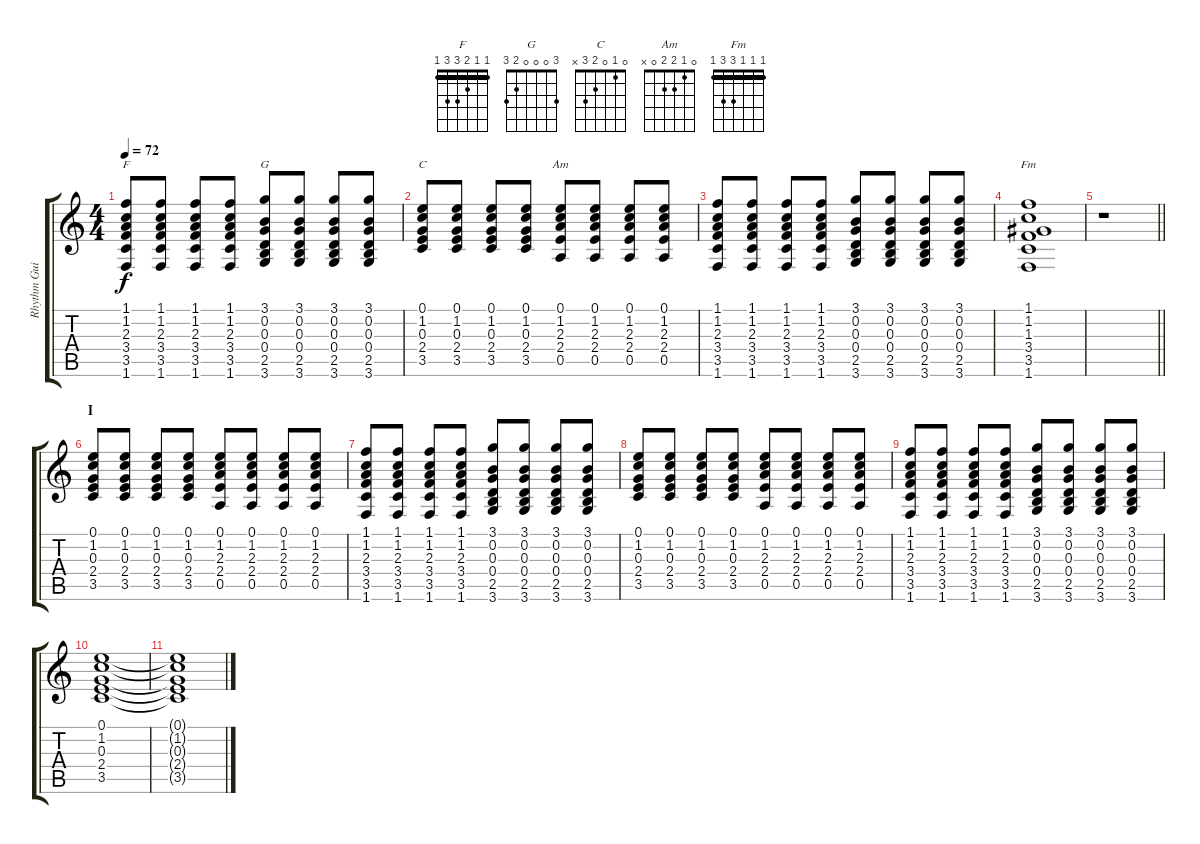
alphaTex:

\track ("Rhythm Guitar and Piano (John Lennon)" "Rhythm Gui") {instrument electricguitarjazz}
\staff {score tabs}
\tuning (E4 B3 G3 D3 A2 E2) {hide}
\chord ("F" 1 1 2 3 3 1) {barre 1}
\chord ("G" 3 0 0 0 2 3)
\chord ("C" 0 1 0 2 3 x)
\chord ("Am" 0 1 2 2 0 x)
\chord ("Fm" 1 1 1 3 3 1) {barre 1}
\ts (4 4)
\tempo 72
\clef g2
\ks c
(1.1 1.2 2.3 3.4 3.5 1.6).8{ch "F" dy f} (1.1 1.2 2.3 3.4 3.5 1.6).8 (1.1 1.2 2.3 3.4 3.5 1.6).8 (1.1 1.2 2.3 3.4 3.5 1.6).8 (3.1 0.2 0.3 0.4 2.5 3.6).8{ch "G"} (3.1 0.2 0.3 0.4 2.5 3.6).8 (3.1 0.2 0.3 0.4 2.5 3.6).8 (3.1 0.2 0.3 0.4 2.5 3.6).8 |
(0.1 1.2 0.3 2.4 3.5).8{ch "C"} (0.1 1.2 0.3 2.4 3.5).8 (0.1 1.2 0.3 2.4 3.5).8 (0.1 1.2 0.3 2.4 3.5).8 (0.1 1.2 2.3 2.4 0.5).8{ch "Am"} (0.1 1.2 2.3 2.4 0.5).8 (0.1 1.2 2.3 2.4 0.5).8 (0.1 1.2 2.3 2.4 0.5).8 |
(1.1 1.2 2.3 3.4 3.5 1.6).8 (1.1 1.2 2.3 3.4 3.5 1.6).8 (1.1 1.2 2.3 3.4 3.5 1.6).8 (1.1 1.2 2.3 3.4 3.5 1.6).8 (3.1 0.2 0.3 0.4 2.5 3.6).8 (3.1 0.2 0.3 0.4 2.5 3.6).8 (3.1 0.2 0.3 0.4 2.5 3.6).8 (3.1 0.2 0.3 0.4 2.5 3.6).8 |
(1.1 1.2 1.3 3.4 3.5 1.6).1{ch "Fm" volume 0} |
\barLineRight lightlight
r.1 |
\section ("" "I")
(0.1 1.2 0.3 2.4 3.5).8{volume 5} (0.1 1.2 0.3 2.4 3.5).8 (0.1 1.2 0.3 2.4 3.5).8 (0.1 1.2 0.3 2.4 3.5).8 (0.1 1.2 2.3 2.4 0.5).8 (0.1 1.2 2.3 2.4 0.5).8 (0.1 1.2 2.3 2.4 0.5).8 (0.1 1.2 2.3 2.4 0.5).8 |
(1.1 1.2 2.3 3.4 3.5 1.6).8 (1.1 1.2 2.3 3.4 3.5 1.6).8 (1.1 1.2 2.3 3.4 3.5 1.6).8 (1.1 1.2 2.3 3.4 3.5 1.6).8 (3.1 0.2 0.3 0.4 2.5 3.6).8 (3.1 0.2 0.3 0.4 2.5 3.6).8 (3.1 0.2 0.3 0.4 2.5 3.6).8 (3.1 0.2 0.3 0.4 2.5 3.6).8 |
(0.1 1.2 0.3 2.4 3.5).8 (0.1 1.2 0.3 2.4 3.5).8 (0.1 1.2 0.3 2.4 3.5).8 (0.1 1.2 0.3 2.4 3.5).8 (0.1 1.2 2.3 2.4 0.5).8 (0.1 1.2 2.3 2.4 0.5).8 (0.1 1.2 2.3 2.4 0.5).8 (0.1 1.2 2.3 2.4 0.5).8 |
(1.1 1.2 2.3 3.4 3.5 1.6).8 (1.1 1.2 2.3 3.4 3.5 1.6).8 (1.1 1.2 2.3 3.4 3.5 1.6).8 (1.1 1.2 2.3 3.4 3.5 1.6).8 (3.1 0.2 0.3 0.4 2.5 3.6).8 (3.1 0.2 0.3 0.4 2.5 3.6).8 (3.1 0.2 0.3 0.4 2.5 3.6).8 (3.1 0.2 0.3 0.4 2.5 3.6).8 |
(0.1 1.2 0.3 2.4 3.5).1 |
(0.1{t} 1.2{t} 0.3{t} 2.4{t} 3.5{t}).1
